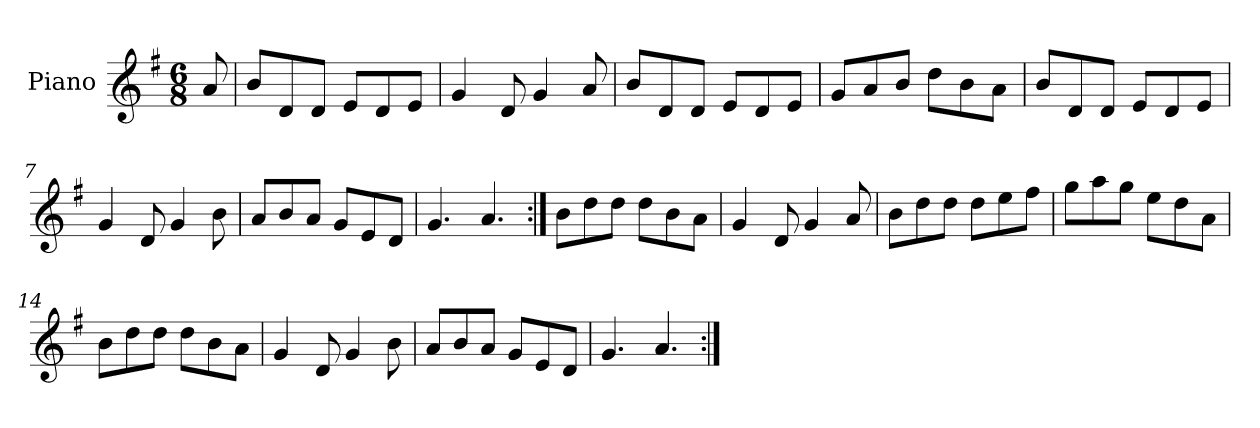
**kern
*part1
*staff1
*I"Piano
*I'Pno
*clefG2
*k[f#]
*G:
*M6/8
=1
8a/
=2
8b/L
8d/
8d/J
8e/L
8d/
8e/J
=3
4g/
8d/
4g/
8a/
=4
8b/L
8d/
8d/J
8e/L
8d/
8e/J
=5
8g/L
8a/
8b/J
8dd\L
8b\
8a\J
=6
8b/L
8d/
8d/J
8e/L
8d/
8e/J
!!LO:LB:g=z
=7
4g/
8d/
4g/
8b\
=8
8a/L
8b/
8a/J
8g/L
8e/
8d/J
=9
4.g/
4.a/
=10:|!
8b\L
8dd\
8dd\J
8dd\L
8b\
8a\J
=11
4g/
8d/
4g/
8a/
=12
8b\L
8dd\
8dd\J
8dd\L
8ee\
8ff#\J
!!LO:LB:g=z
=13
8gg\L
8aa\
8gg\J
8ee\L
8dd\
8a\J
=14
8b\L
8dd\
8dd\J
8dd\L
8b\
8a\J
=15
4g/
8d/
4g/
8b\
=16
8a/L
8b/
8a/J
8g/L
8e/
8d/J
=17
4.g/
4.a/
=:|!
*-
